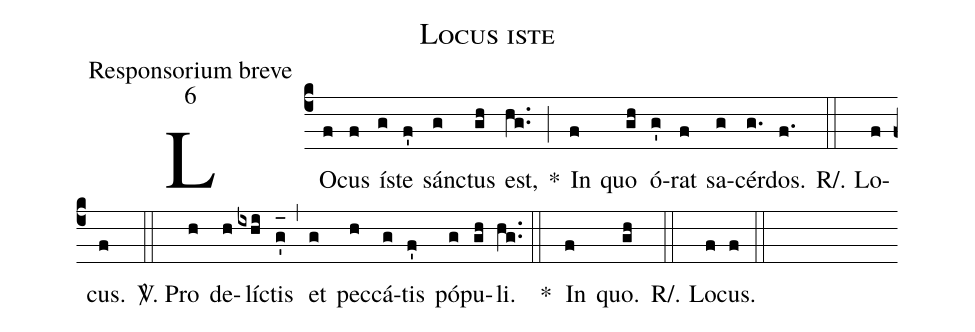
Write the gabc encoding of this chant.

name:Locus iste;
office-part:Responsorium breve;
mode:6;
%%
(c4) LO(f)cus(f) í(g)ste(f') sán(g)ctus(gh) est,(hg..) *(;) In(f) quo(gh) ó(g')rat(f) sa(g)cér(g.)dos.(f.) (::)
R/. Lo(f)cus.(f) (::)
<sp>V/</sp>. Pro(h) de(h)lí(ixhi)ctis(g'_[oh:h]) (,) et(g) pec(h)cá(g)tis(f') pó(g)pu(gh)li.(hg..) (::)
*() In(f) quo.(gh) (::)
R/. Lo(f)cus.(f) (::)
